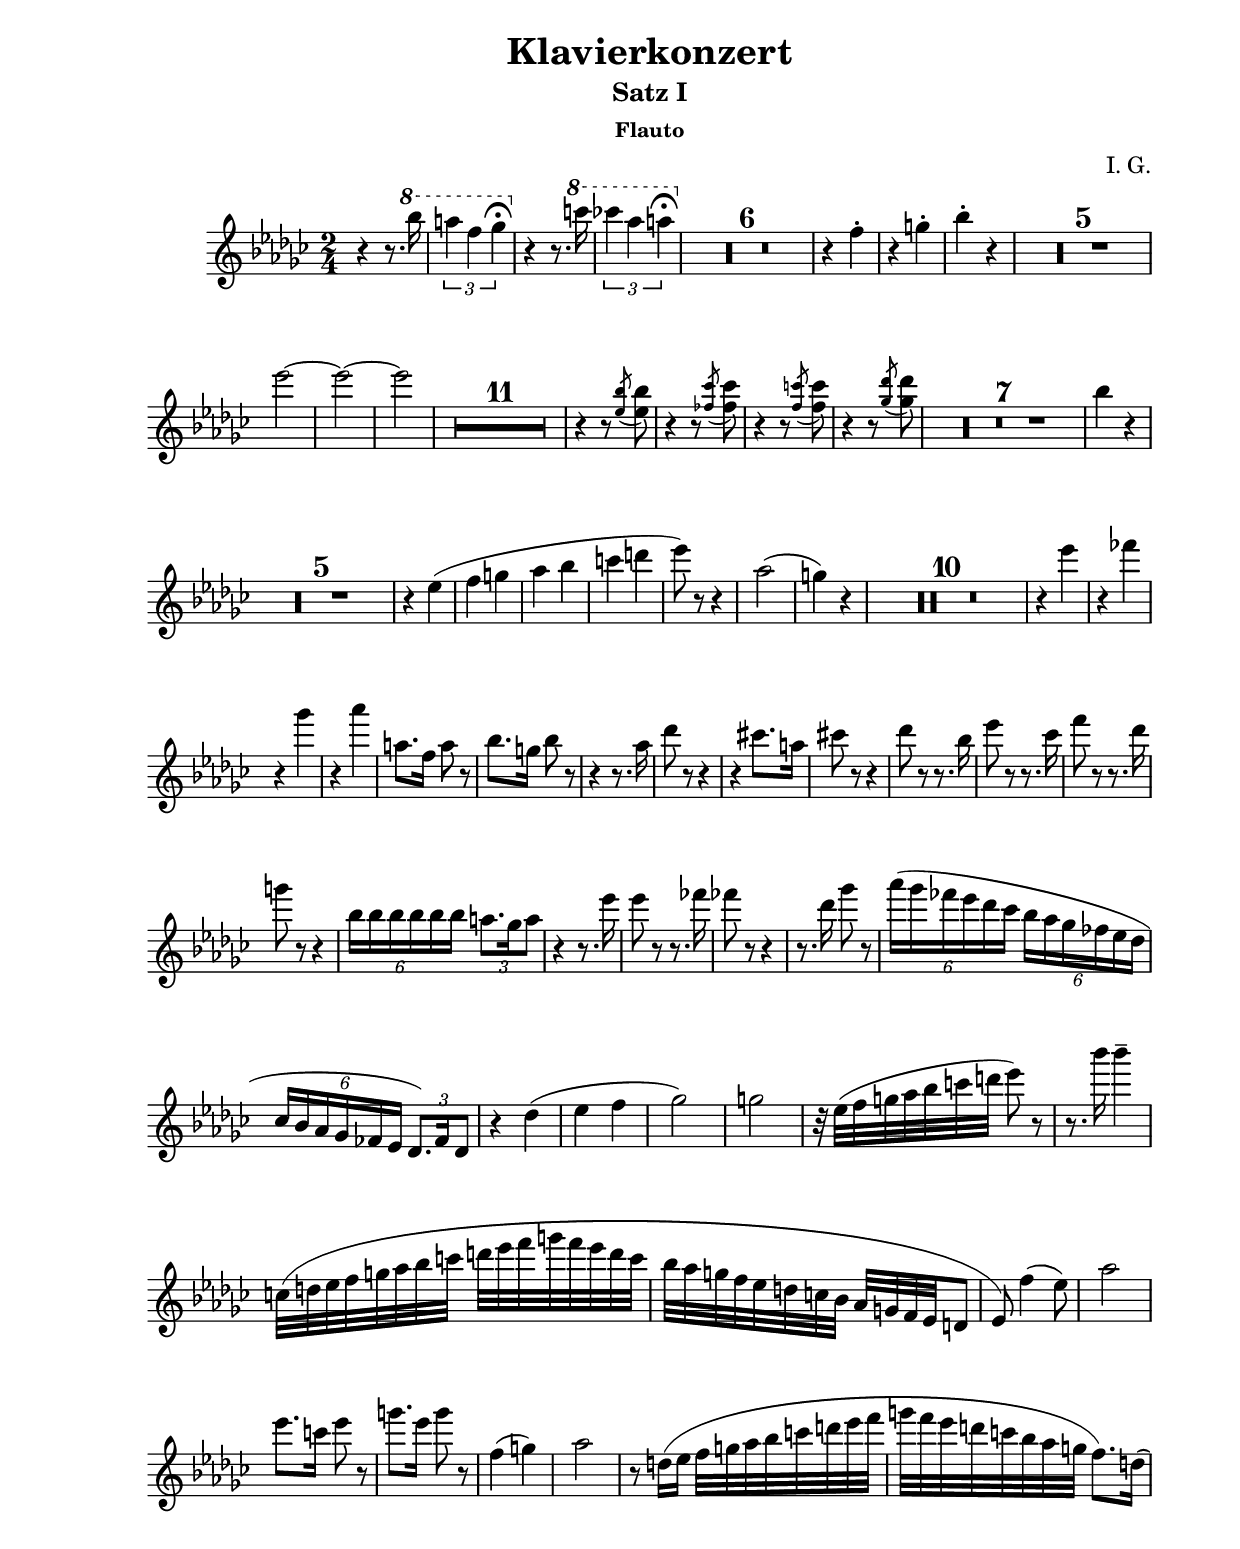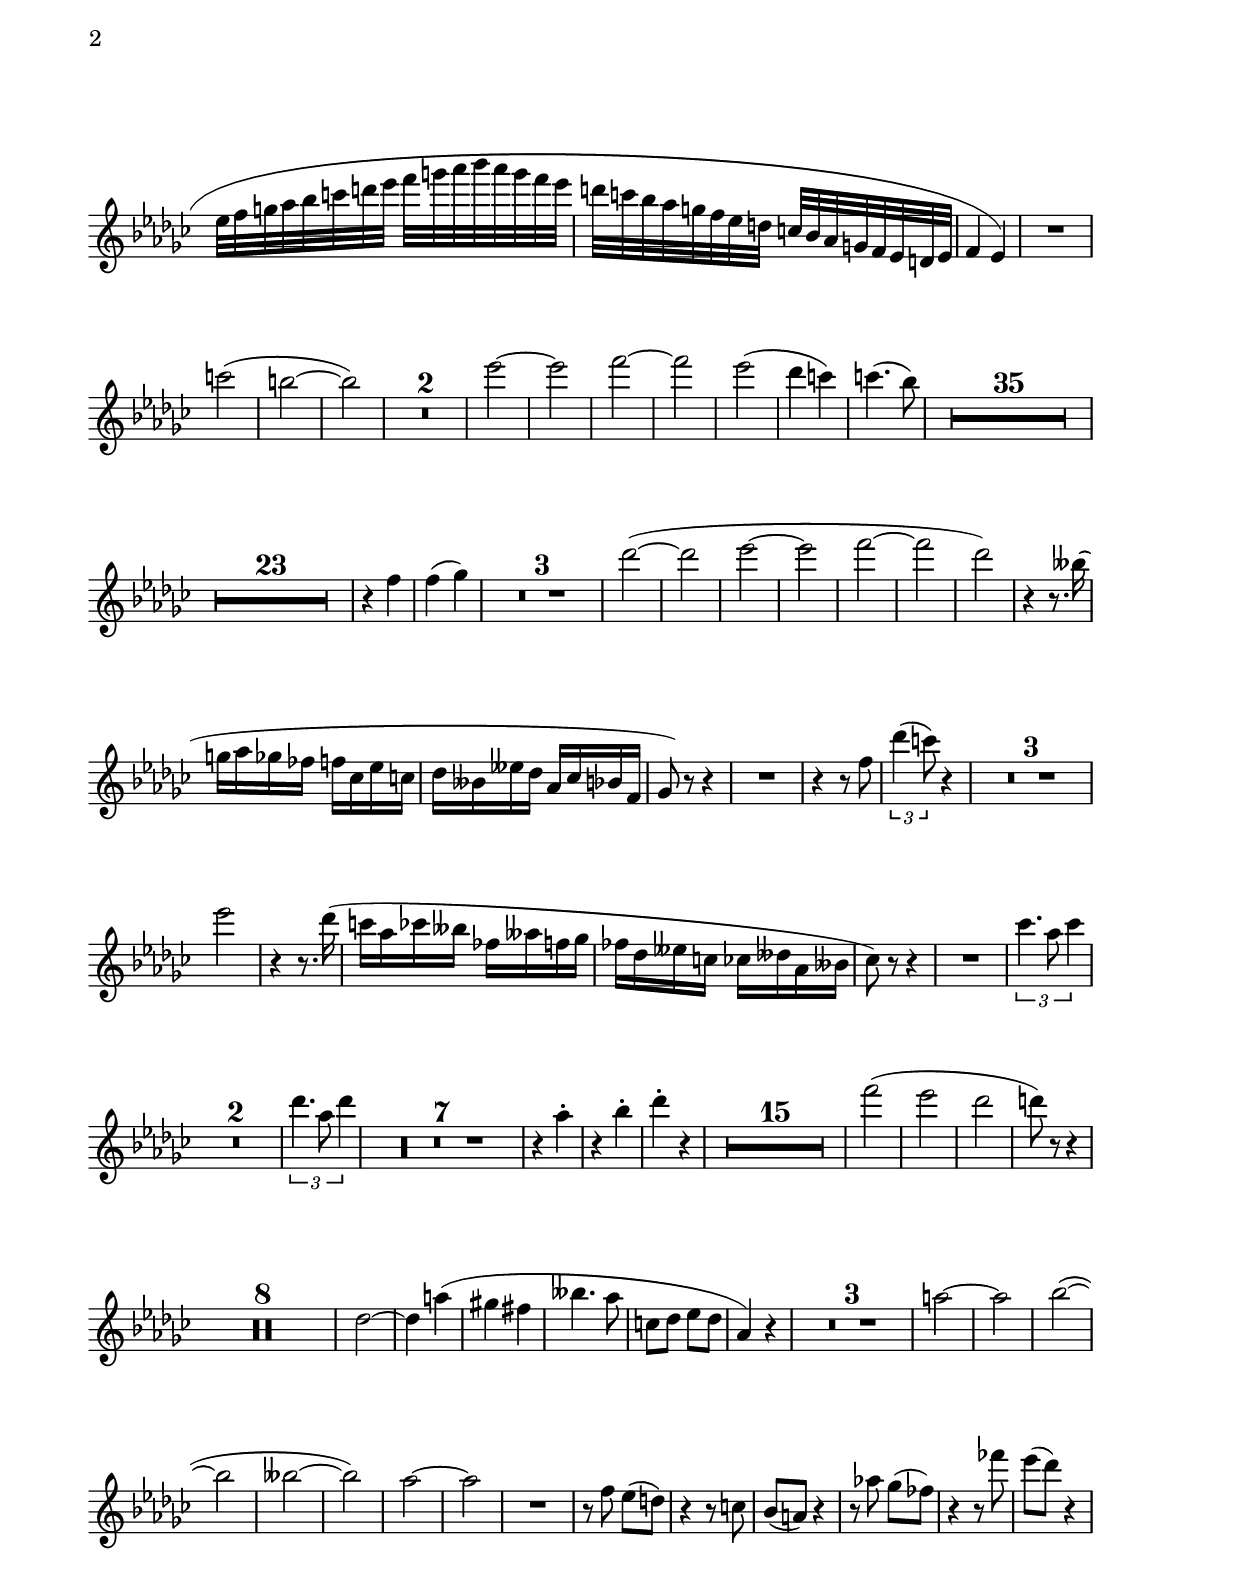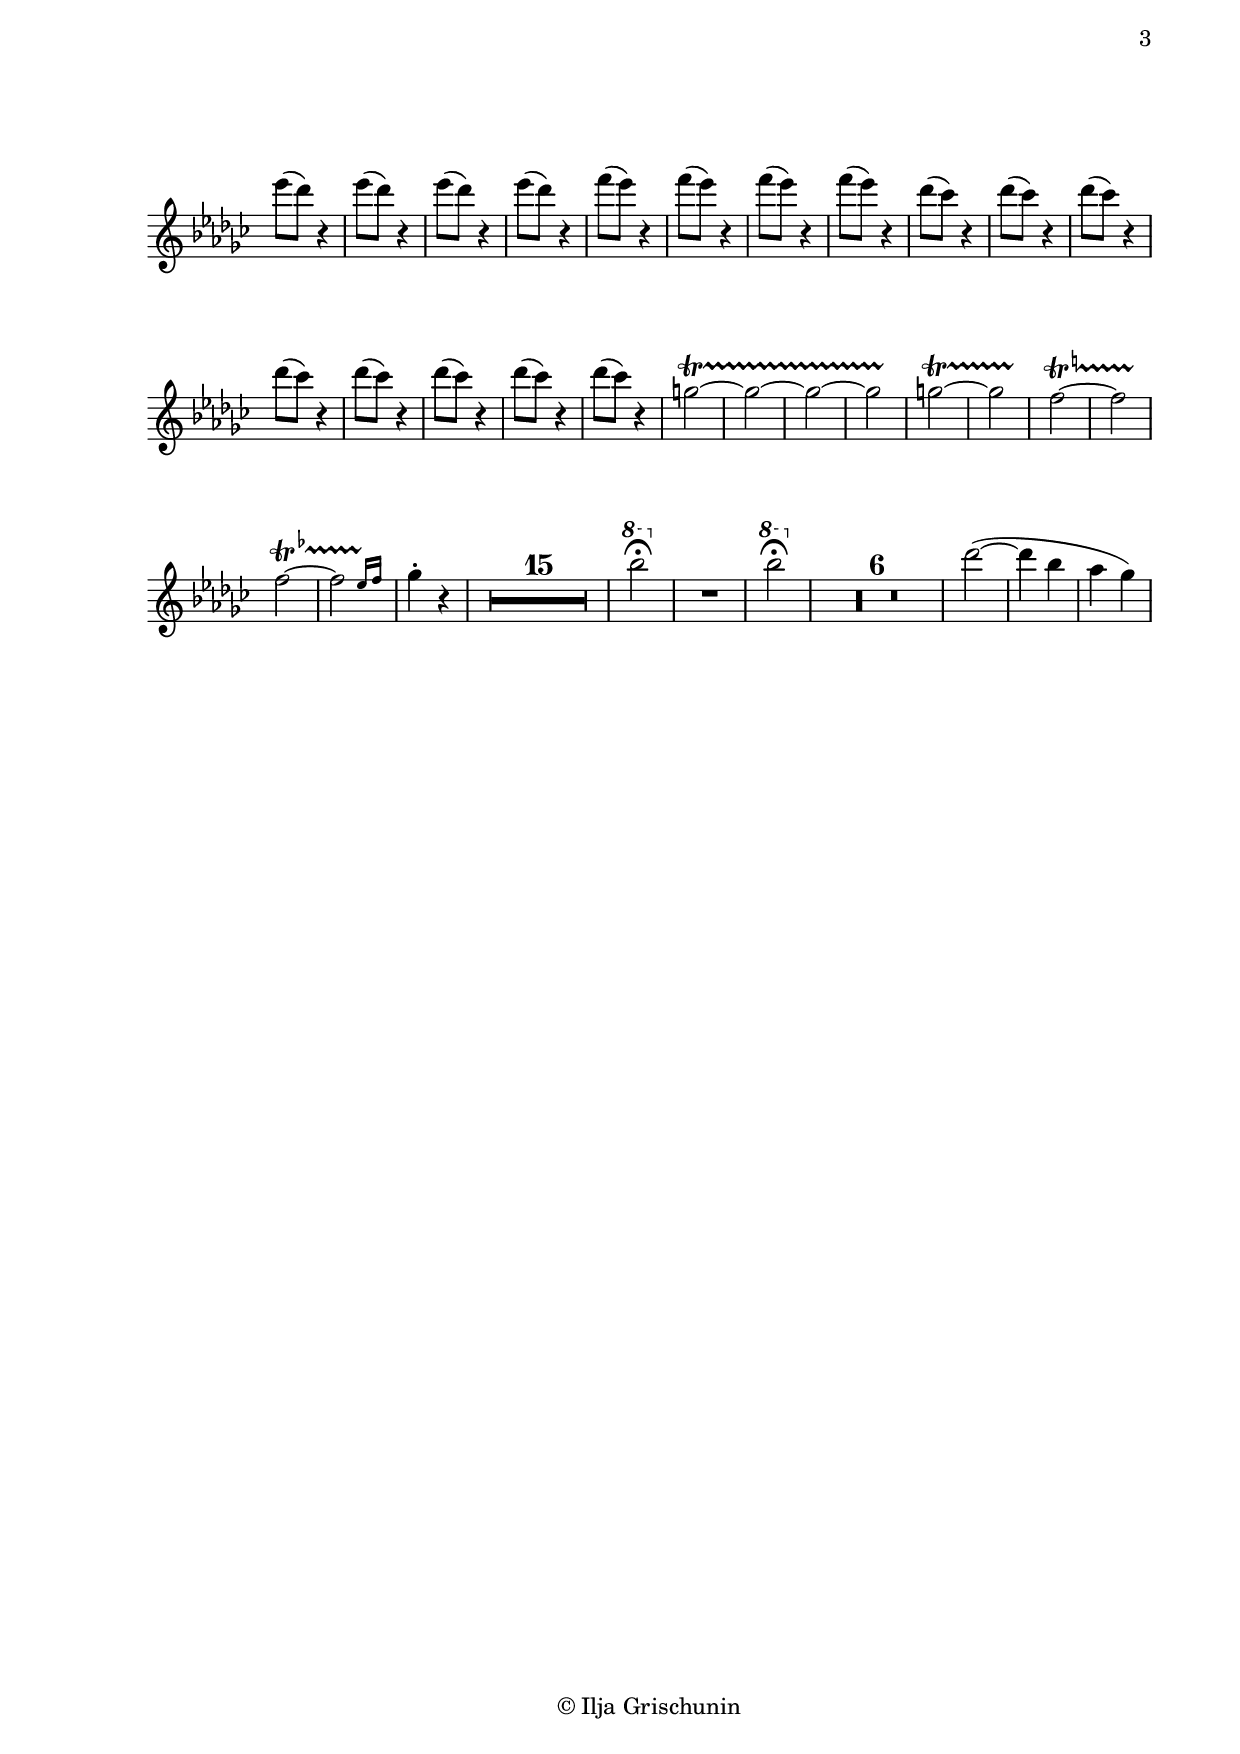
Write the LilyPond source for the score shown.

\version "2.19.15"
%\version "2.18.0"

\language "deutsch"

\header {
  title = "Klavierkonzert"
  subtitle = "Satz I"
  subsubtitle = "Flauto"
  composer = "I. G."
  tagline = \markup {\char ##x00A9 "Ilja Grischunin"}
}

\paper {
  #(set-paper-size "a4")
  top-system-spacing.basic-distance = #25
  top-markup-spacing.basic-distance = #8
  markup-system-spacing.basic-distance = #26
  system-system-spacing.basic-distance = #20
  last-bottom-spacing.basic-distance = #25
  two-sided = ##t
  inner-margin = 25
  outer-margin = 15
}

\layout {
  indent = 10
  \context {
    \Score
    %\override BarNumber.break-visibility = ##(#t #t #t)
    \remove "Bar_number_engraver"
  }
}

\version "2.19.15"
\version "2.18.0"

\language "deutsch"

fluteMusic = \relative es'' {
  \time 2/4
  \key es \minor
  \set Score.skipBars = ##t
  r4 r8.
  \ottava #1
  \set Staff.ottavation = #"8"
  b''16
  \times 2/3{a4 f ges\fermata}
  \ottava #0
  r4 r8.
  \ottava #1
  \set Staff.ottavation = #"8"
  c16
  \times 2/3{ces!4 as a\fermata}
  \ottava #0
  R2*6 r4 f,-. r g-. b-. r R2*5 es2~ es~ es
  R2*11
  r4 r8 \acciaccatura <es, b'>8 <es b'>8
  r4 r8 \acciaccatura <fes ces'>8 <fes ces'>8
  r4 r8 \acciaccatura <f c'>8 <f c'>8
  r4 r8 \acciaccatura <ges des'>8 <ges des'>8
  R2*7 b4 r R2*5 r4 es,( f g as b c d es8) r r4 as,2( g4) r
  R2*10
  r4 es' r fes r ges r as
  a,8. f16 a8 r b8. g16 b8 r r4 r8. as16 des8 r r4
  r cis8. a16 cis8 r r4 des8 r r8. b16 es8 r r8. ces16
  f8 r r8. des16 g8 r r4
  \times 4/6 {b,16 b b b b b}  \times 2/3 {a8. ges16 a8}
  r4 r8. es'16 es8 r r8. fes16 fes8 r r4 r8. des16 ges8 r
  \set tupletSpannerDuration = #(ly:make-moment 2 8)
  \times 4/6 {
    as16( ges fes es des ces b as ges fes es des
    ces b as ges fes es
  }
  \times 2/3 {des8.) fes16 des8}
  r4 des'( es f ges2) g r32 es( f g as b c d es8) r
  r8. b'16 b4-- c,,32( d es f g as b c d es f g f es d c
  b as g f es d c b as g f es d8 es) f'4( es8) as2
  es'8. c16 es8 r g8. es16 g8 r f,4( g) as2
  r8 d,16( es f32 g as b c d es f g f es d c b as g f8.) d16(
  es32 f g as b c d es f g as b as g f es
  d c b as g f es d c b as g f es d es f4 es) R2 c''( h~ h) R2*2
  es2~ es f~ f es( des4 c) c4.( b8)  R2*35 R2*23
  r4 f f( ges) R2*3 des'2~( des es~ es f~ f des) r4 r8. heses16(
  g as ges fes f ces es c des heses eses des as ces b f ges8) r r4 R2
  r4 r8 f' \times 2/3 {des'4( c8)} r4 R2*3 es2 r4 r8. des16(
  c as ces heses fes ases f ges fes des eses c ces deses as heses ces8) r r4
  \set tupletSpannerDuration = #(ly:make-moment 2 4)
  R2 \times 2/3{ces'4. as8 ces4} R2*2 \times 2/3{des4. as8 des4} R2*7
  r4 as-. r b-. des-. r4R2*15 f2( es des d8) r r4 R2*8 des,2~ des4 a'(
  gis fis heses4. as8 c,8 des es des as4) r R2*3 a'2~ a b~( b heses~ heses)
  as~ as R2 r8 f es( d) r4 r8 c b( a) r4 r8 as'! ges( fes) r4 r8 fes'
  \repeat unfold 5 {es8( des) r4} \repeat unfold 4 {f8( es) r4}
  \repeat unfold 8 {des8( ces) r4}
  \once \override TrillSpanner #'(bound-details right padding) = #1.2
  g2~ \startTrillSpan g~ g~ g
  \once \override TrillSpanner #'(bound-details right padding) = #1.2
  g~\startTrillSpan g
  \override TrillSpanner.bound-details.left.text = \markup{
    \musicglyph #"scripts.trill" \raise #1.65 \teeny  \natural
  }
  \once \override TrillSpanner #'(bound-details right padding) = #1.2
  f~\startTrillSpan f
  \override TrillSpanner.bound-details.left.text = \markup{
    \musicglyph #"scripts.trill" \raise #1.65 \teeny  \flat
  }
  f~\startTrillSpan \afterGrace f
  { es16[ f]\stopTrillSpan } ges4-. r R2*15
  \ottava #1 \set Staff.ottavation = #"8" b'2\fermata \ottava #0 R2
  \ottava #1 \set Staff.ottavation = #"8" b2\fermata \ottava #0 R2*6 des,2~( des4 b as ges)
}


\score {
  \new Staff \fluteMusic
}